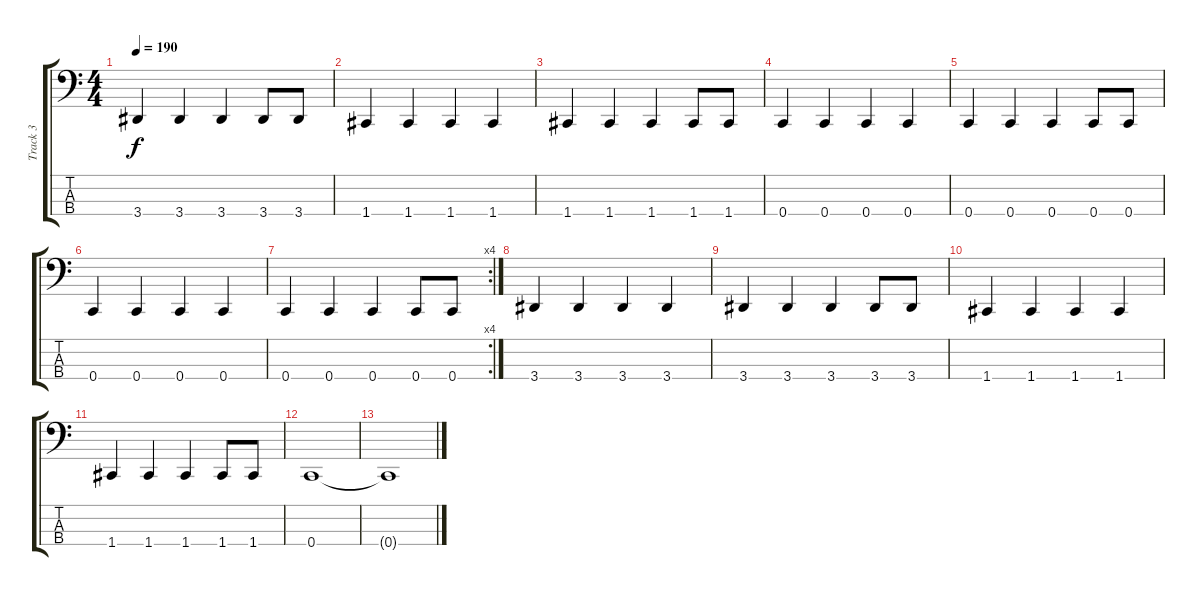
\track ("Track 3" "Track 3") {instrument electricbassfinger}
\staff {score tabs}
\tuning (F2 C2 G1 C1) {hide}
\ts (4 4)
\tempo 190
\clef f4
\ks c
3.4.4{dy f} 3.4.4 3.4.4 3.4.8 3.4.8 |
1.4.4 1.4.4 1.4.4 1.4.4 |
1.4.4 1.4.4 1.4.4 1.4.8 1.4.8 |
0.4.4 0.4.4 0.4.4 0.4.4 |
0.4.4 0.4.4 0.4.4 0.4.8 0.4.8 |
0.4.4 0.4.4 0.4.4 0.4.4 |
\rc 4
0.4.4 0.4.4 0.4.4 0.4.8 0.4.8 |
3.4.4 3.4.4 3.4.4 3.4.4 |
3.4.4 3.4.4 3.4.4 3.4.8 3.4.8 |
1.4.4 1.4.4 1.4.4 1.4.4 |
1.4.4 1.4.4 1.4.4 1.4.8 1.4.8 |
0.4.1 |
0.4{t}.1
